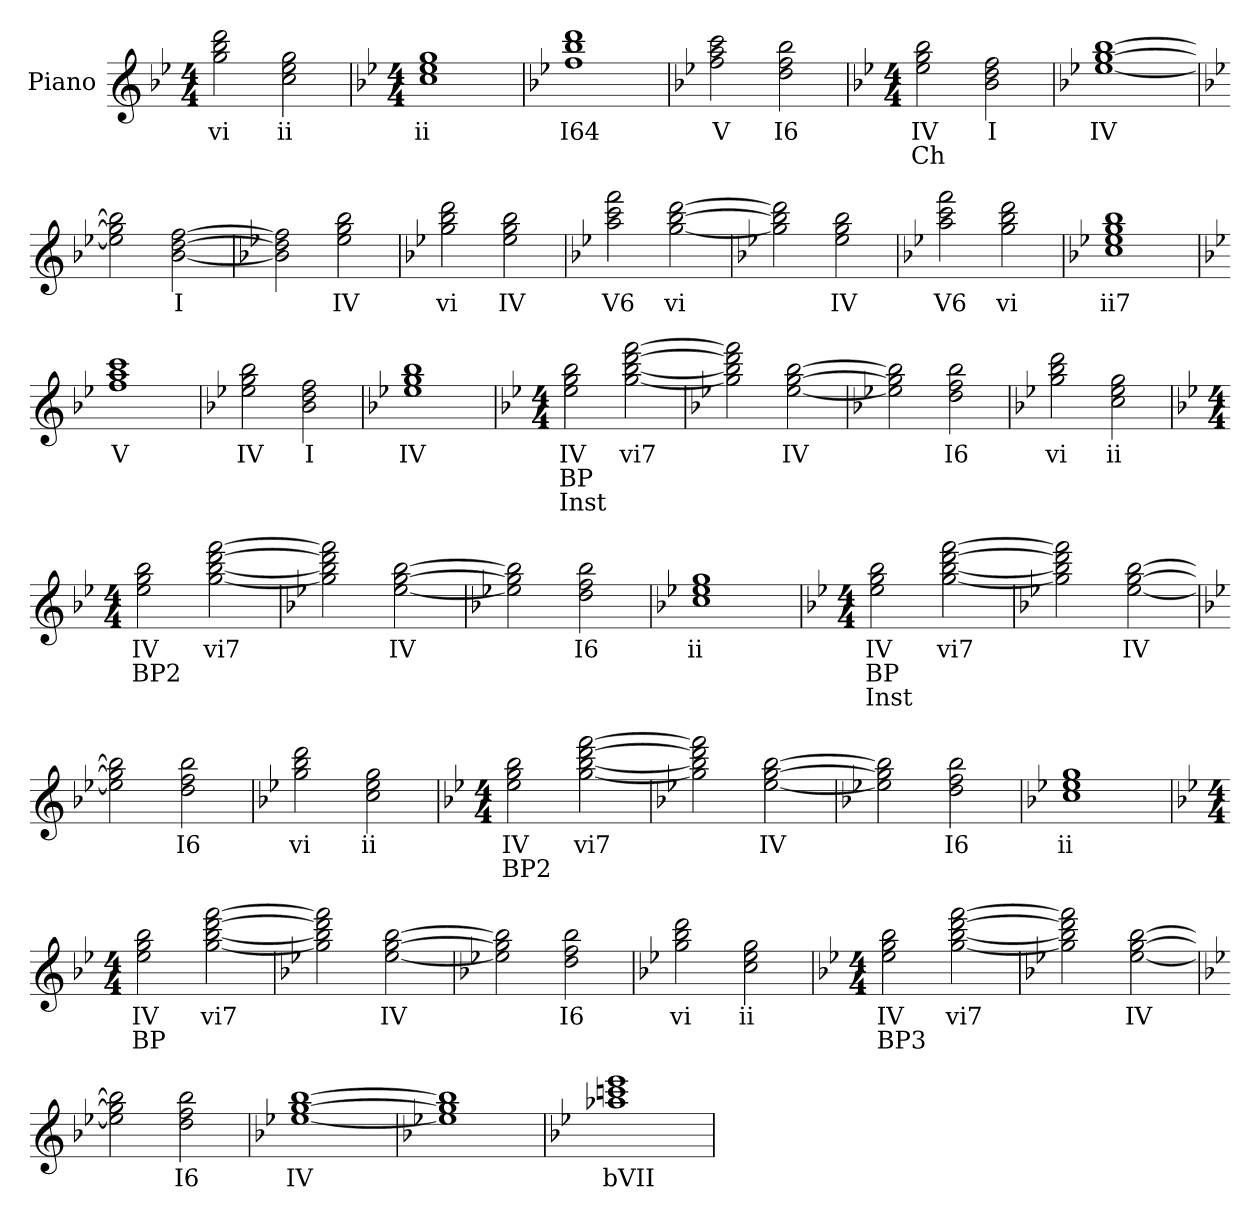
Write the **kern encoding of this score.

**kern	**text	**text	**text
*part1	*part1	*part1	*part1
*staff1	*staff1	*staff1	*staff1
*I"Piano	*	*	*
*I'Pno	*	*	*
*k[b-e-]	*	*	*
*B-:	*	*	*
*M4/4	*	*	*
=	=	=	=
2gg 2bb- 2ddd	vi	.	.
2cc 2ee- 2gg	ii	.	.
=	=	=	=
*k[b-e-]	*	*	*
*B-:	*	*	*
*M4/4	*	*	*
1cc 1ee- 1gg	ii	.	.
=	=	=	=
*k[b-e-]	*	*	*
*B-:	*	*	*
1ff 1bb- 1ddd	I64	.	.
=	=	=	=
*k[b-e-]	*	*	*
*B-:	*	*	*
2ff 2aa 2ccc	V	.	.
2dd 2ff 2bb-	I6	.	.
=	=	=	=
*k[b-e-]	*	*	*
*B-:	*	*	*
*M4/4	*	*	*
2ee- 2gg 2bb-	IV	Ch	.
2b- 2dd 2ff	I	.	.
=	=	=	=
*k[b-e-]	*	*	*
*B-:	*	*	*
[1ee- [1gg [1bb-	IV	.	.
=	=	=	=
*k[b-e-]	*	*	*
*B-:	*	*	*
2ee-] 2gg] 2bb-]	.	.	.
[2b- [2dd [2ff	I	.	.
=	=	=	=
*k[b-e-]	*	*	*
*B-:	*	*	*
2b-] 2dd] 2ff]	.	.	.
2ee- 2gg 2bb-	IV	.	.
=	=	=	=
*k[b-e-]	*	*	*
*B-:	*	*	*
2gg 2bb- 2ddd	vi	.	.
2ee- 2gg 2bb-	IV	.	.
=	=	=	=
*k[b-e-]	*	*	*
*B-:	*	*	*
2aa 2ccc 2fff	V6	.	.
[2gg [2bb- [2ddd	vi	.	.
=	=	=	=
*k[b-e-]	*	*	*
*B-:	*	*	*
2gg] 2bb-] 2ddd]	.	.	.
2ee- 2gg 2bb-	IV	.	.
=	=	=	=
*k[b-e-]	*	*	*
*B-:	*	*	*
2aa 2ccc 2fff	V6	.	.
2gg 2bb- 2ddd	vi	.	.
=	=	=	=
*k[b-e-]	*	*	*
*B-:	*	*	*
1cc 1ee- 1gg 1bb-	ii7	.	.
=	=	=	=
*k[b-e-]	*	*	*
*B-:	*	*	*
1ff 1aa 1ccc	V	.	.
=	=	=	=
*k[b-e-]	*	*	*
*B-:	*	*	*
2ee- 2gg 2bb-	IV	.	.
2b- 2dd 2ff	I	.	.
=	=	=	=
*k[b-e-]	*	*	*
*B-:	*	*	*
1ee- 1gg 1bb-	IV	.	.
=	=	=	=
*k[b-e-]	*	*	*
*B-:	*	*	*
*M4/4	*	*	*
2ee- 2gg 2bb-	IV	BP	Inst
[2gg [2bb- [2ddd [2fff	vi7	.	.
=	=	=	=
*k[b-e-]	*	*	*
*B-:	*	*	*
2gg] 2bb-] 2ddd] 2fff]	.	.	.
[2ee- [2gg [2bb-	IV	.	.
=	=	=	=
*k[b-e-]	*	*	*
*B-:	*	*	*
2ee-] 2gg] 2bb-]	.	.	.
2dd 2ff 2bb-	I6	.	.
=	=	=	=
*k[b-e-]	*	*	*
*B-:	*	*	*
2gg 2bb- 2ddd	vi	.	.
2cc 2ee- 2gg	ii	.	.
=	=	=	=
*k[b-e-]	*	*	*
*B-:	*	*	*
*M4/4	*	*	*
2ee- 2gg 2bb-	IV	BP2	.
[2gg [2bb- [2ddd [2fff	vi7	.	.
=	=	=	=
*k[b-e-]	*	*	*
*B-:	*	*	*
2gg] 2bb-] 2ddd] 2fff]	.	.	.
[2ee- [2gg [2bb-	IV	.	.
=	=	=	=
*k[b-e-]	*	*	*
*B-:	*	*	*
2ee-] 2gg] 2bb-]	.	.	.
2dd 2ff 2bb-	I6	.	.
=	=	=	=
*k[b-e-]	*	*	*
*B-:	*	*	*
1cc 1ee- 1gg	ii	.	.
=	=	=	=
*k[b-e-]	*	*	*
*B-:	*	*	*
*M4/4	*	*	*
2ee- 2gg 2bb-	IV	BP	Inst
[2gg [2bb- [2ddd [2fff	vi7	.	.
=	=	=	=
*k[b-e-]	*	*	*
*B-:	*	*	*
2gg] 2bb-] 2ddd] 2fff]	.	.	.
[2ee- [2gg [2bb-	IV	.	.
=	=	=	=
*k[b-e-]	*	*	*
*B-:	*	*	*
2ee-] 2gg] 2bb-]	.	.	.
2dd 2ff 2bb-	I6	.	.
=	=	=	=
*k[b-e-]	*	*	*
*B-:	*	*	*
2gg 2bb- 2ddd	vi	.	.
2cc 2ee- 2gg	ii	.	.
=	=	=	=
*k[b-e-]	*	*	*
*B-:	*	*	*
*M4/4	*	*	*
2ee- 2gg 2bb-	IV	BP2	.
[2gg [2bb- [2ddd [2fff	vi7	.	.
=	=	=	=
*k[b-e-]	*	*	*
*B-:	*	*	*
2gg] 2bb-] 2ddd] 2fff]	.	.	.
[2ee- [2gg [2bb-	IV	.	.
=	=	=	=
*k[b-e-]	*	*	*
*B-:	*	*	*
2ee-] 2gg] 2bb-]	.	.	.
2dd 2ff 2bb-	I6	.	.
=	=	=	=
*k[b-e-]	*	*	*
*B-:	*	*	*
1cc 1ee- 1gg	ii	.	.
=	=	=	=
*k[b-e-]	*	*	*
*B-:	*	*	*
*M4/4	*	*	*
2ee- 2gg 2bb-	IV	BP	.
[2gg [2bb- [2ddd [2fff	vi7	.	.
=	=	=	=
*k[b-e-]	*	*	*
*B-:	*	*	*
2gg] 2bb-] 2ddd] 2fff]	.	.	.
[2ee- [2gg [2bb-	IV	.	.
=	=	=	=
*k[b-e-]	*	*	*
*B-:	*	*	*
2ee-] 2gg] 2bb-]	.	.	.
2dd 2ff 2bb-	I6	.	.
=	=	=	=
*k[b-e-]	*	*	*
*B-:	*	*	*
2gg 2bb- 2ddd	vi	.	.
2cc 2ee- 2gg	ii	.	.
=	=	=	=
*k[b-e-]	*	*	*
*B-:	*	*	*
*M4/4	*	*	*
2ee- 2gg 2bb-	IV	BP3	.
[2gg [2bb- [2ddd [2fff	vi7	.	.
=	=	=	=
*k[b-e-]	*	*	*
*B-:	*	*	*
2gg] 2bb-] 2ddd] 2fff]	.	.	.
[2ee- [2gg [2bb-	IV	.	.
=	=	=	=
*k[b-e-]	*	*	*
*B-:	*	*	*
2ee-] 2gg] 2bb-]	.	.	.
2dd 2ff 2bb-	I6	.	.
=	=	=	=
*k[b-e-]	*	*	*
*B-:	*	*	*
[1ee- [1gg [1bb-	IV	.	.
=	=	=	=
*k[b-e-]	*	*	*
*B-:	*	*	*
1ee-] 1gg] 1bb-]	.	.	.
=	=	=	=
*k[b-e-]	*	*	*
*B-:	*	*	*
1aa-X 1cccn 1eee-	bVII	.	.
=	=	=	=
*-	*-	*-	*-
